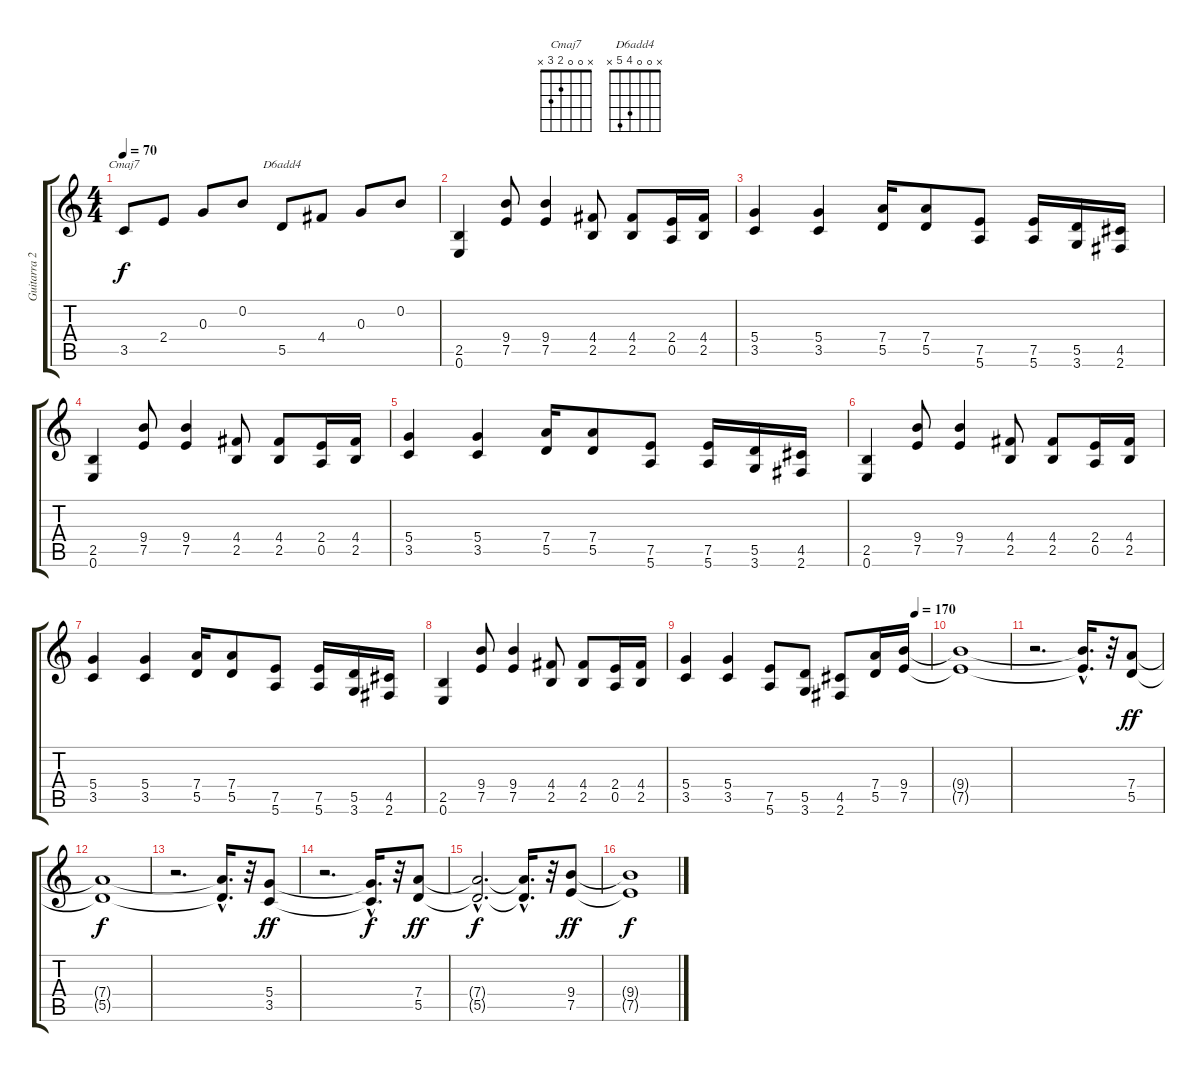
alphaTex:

\track ("Guitarra 2" "Guitarra 2") {instrument distortionguitar}
\staff {score tabs}
\tuning (E4 B3 G3 D3 A2 E2) {hide}
\chord ("Cmaj7" x 0 0 2 3 x)
\chord ("D6add4" x 0 0 4 5 x)
\ts (4 4)
\tempo 70
\clef g2
\ks c
3.5.8{ch "Cmaj7" dy f} 2.4.8 0.3.8 0.2.8 5.5.8{ch "D6add4"} 4.4.8 0.3.8 0.2.8 |
(2.5 0.6).4{instrument overdrivenguitar} (9.4 7.5).8 (9.4 7.5).4 (4.4 2.5).8 (4.4 2.5).8 (2.4 0.5).16 (4.4 2.5).16 |
(5.4 3.5).4 (5.4 3.5).4 (7.4 5.5).16 (7.4 5.5).8 (7.5 5.6).8 (7.5 5.6).16 (5.5 3.6).16 (4.5 2.6).16 |
(2.5 0.6).4{instrument overdrivenguitar} (9.4 7.5).8 (9.4 7.5).4 (4.4 2.5).8 (4.4 2.5).8 (2.4 0.5).16 (4.4 2.5).16 |
(5.4 3.5).4 (5.4 3.5).4 (7.4 5.5).16 (7.4 5.5).8 (7.5 5.6).8 (7.5 5.6).16 (5.5 3.6).16 (4.5 2.6).16 |
(2.5 0.6).4{instrument overdrivenguitar} (9.4 7.5).8 (9.4 7.5).4 (4.4 2.5).8 (4.4 2.5).8 (2.4 0.5).16 (4.4 2.5).16 |
(5.4 3.5).4 (5.4 3.5).4 (7.4 5.5).16 (7.4 5.5).8 (7.5 5.6).8 (7.5 5.6).16 (5.5 3.6).16 (4.5 2.6).16 |
(2.5 0.6).4{instrument overdrivenguitar} (9.4 7.5).8 (9.4 7.5).4 (4.4 2.5).8 (4.4 2.5).8 (2.4 0.5).16 (4.4 2.5).16 |
\tempo (170 0.9375)
(5.4 3.5).4 (5.4 3.5).4 (7.5 5.6).8 (5.5 3.6).8 (4.5 2.6).8 (7.4 5.5).16 (9.4 7.5).16{instrument distortionguitar} |
(9.4{t} 7.5{t}).1 |
r.2{d} (9.4{hac t} 7.5{hac t}).16{d} r.32 (7.4 5.5).8{dy ff} |
(7.4{t} 5.5{t}).1{dy f} |
r.2{d} (7.4{hac t} 5.5{hac t}).16{d} r.32 (5.4 3.5).8{dy ff} |
r.2{d} (5.4{hac t} 3.5{hac t}).16{d dy f} r.32 (7.4 5.5).8{dy ff} |
(7.4{hac t} 5.5{hac t}).2{d dy f} (7.4{hac t} 5.5{hac t}).16{d} r.32 (9.4 7.5).8{dy ff} |
(9.4{t} 7.5{t}).1{dy f}
